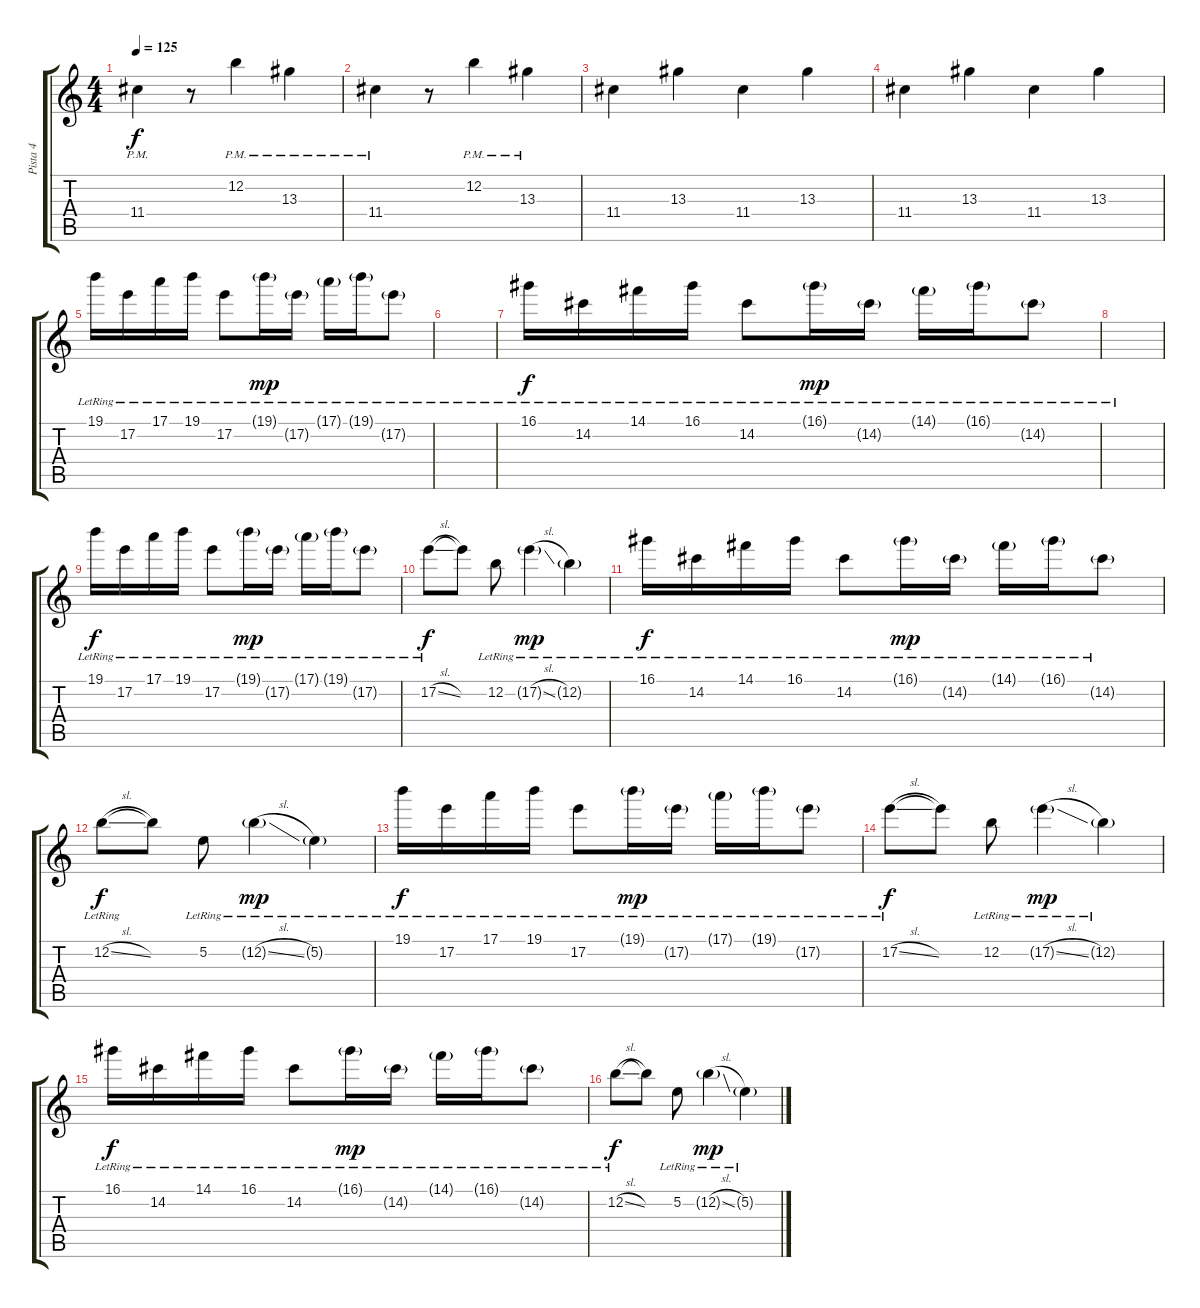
\track ("Pista 4" "Pista 4") {instrument distortionguitar}
\staff {score tabs}
\tuning (E4 B3 G3 D3 A2 E2) {hide}
\ts (4 4)
\tempo 125
\clef g2
\ks c
11.4{pm}.4{dy f} r.8 12.2{pm}.4 13.3{pm}.4 |
11.4{pm}.4 r.8 12.2{pm}.4 13.3{pm}.4 |
11.4.4 13.3.4 11.4.4 13.3.4 |
11.4.4 13.3.4 11.4.4 13.3.4 |
19.1{lr}.16{volume 5} 17.2{lr}.16 17.1{lr}.16 19.1{lr}.16 17.2{lr}.8 19.1{g lr}.16{dy mp} 17.2{g lr}.16 17.1{g lr}.16 19.1{g lr}.16 17.2{g lr}.8 |
|
16.1{lr}.16{dy f} 14.2{lr}.16 14.1{lr}.16 16.1{lr}.16 14.2{lr}.8 16.1{g lr}.16{dy mp} 14.2{g lr}.16 14.1{g lr}.16 16.1{g lr}.16 14.2{g lr}.8 |
|
19.1{lr}.16{dy f volume 5} 17.2{lr}.16 17.1{lr}.16 19.1{lr}.16 17.2{lr}.8 19.1{g lr}.16{dy mp} 17.2{g lr}.16 17.1{g lr}.16 19.1{g lr}.16 17.2{g lr}.8 |
17.2{sl lr}.8{dy f} 17.2{t}.8 12.2{lr}.8 17.2{sl g lr}.4{dy mp} 12.2{g lr}.4 |
16.1{lr}.16{dy f} 14.2{lr}.16 14.1{lr}.16 16.1{lr}.16 14.2{lr}.8 16.1{g lr}.16{dy mp} 14.2{g lr}.16 14.1{g lr}.16 16.1{g lr}.16 14.2{g lr}.8 |
12.2{sl lr}.8{dy f} 12.2{t}.8 5.2{lr}.8 12.2{sl g lr}.4{dy mp} 5.2{g lr}.4 |
19.1{lr}.16{dy f volume 5} 17.2{lr}.16 17.1{lr}.16 19.1{lr}.16 17.2{lr}.8 19.1{g lr}.16{dy mp} 17.2{g lr}.16 17.1{g lr}.16 19.1{g lr}.16 17.2{g lr}.8 |
17.2{sl lr}.8{dy f} 17.2{t}.8 12.2{lr}.8 17.2{sl g lr}.4{dy mp} 12.2{g lr}.4 |
16.1{lr}.16{dy f} 14.2{lr}.16 14.1{lr}.16 16.1{lr}.16 14.2{lr}.8 16.1{g lr}.16{dy mp} 14.2{g lr}.16 14.1{g lr}.16 16.1{g lr}.16 14.2{g lr}.8 |
12.2{sl lr}.8{dy f} 12.2{t}.8 5.2{lr}.8 12.2{sl g lr}.4{dy mp} 5.2{g lr}.4
